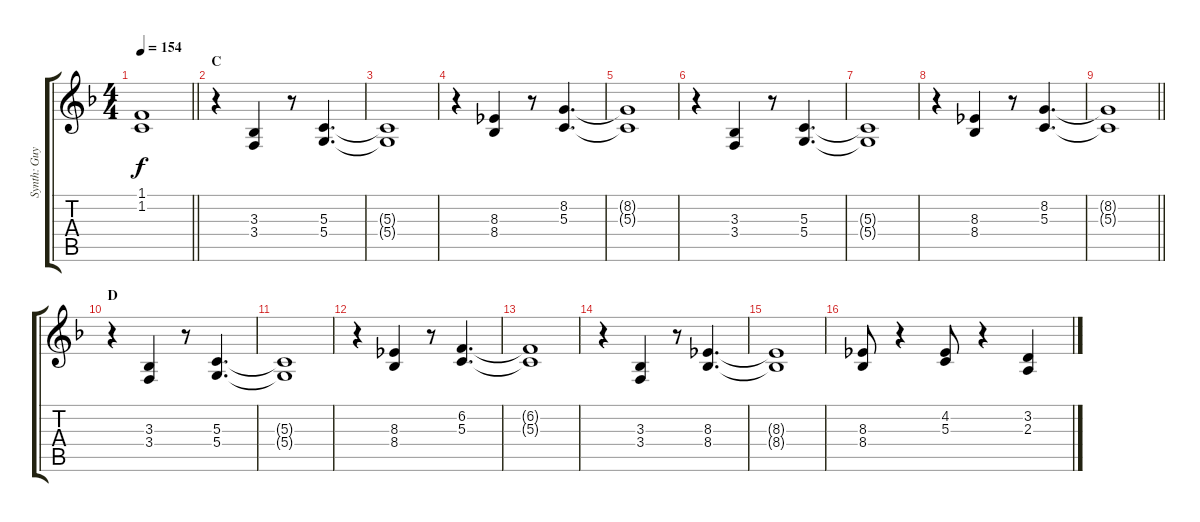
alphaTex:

\track ("Synth: Guy" "Synth: Guy") {instrument synthstrings1}
\staff {score tabs}
\tuning (E4 B3 G3 D3 A2 E2) {hide}
\ts (4 4)
\tempo 154
\clef g2
\barLineRight lightlight
\ks f
(1.1{t} 1.2{t}).1{dy f} |
\section ("" "C")
r.4 (3.3 3.4).4 r.8 (5.3 5.4).4{d} |
(5.3{t} 5.4{t}).1 |
r.4 (8.3 8.4).4 r.8 (8.2 5.3).4{d} |
(8.2{t} 5.3{t}).1 |
r.4 (3.3 3.4).4 r.8 (5.3 5.4).4{d} |
(5.3{t} 5.4{t}).1 |
r.4 (8.3 8.4).4 r.8 (8.2 5.3).4{d} |
\barLineRight lightlight
(8.2{t} 5.3{t}).1 |
\section ("" "D")
r.4 (3.3 3.4).4 r.8 (5.3 5.4).4{d} |
(5.3{t} 5.4{t}).1 |
r.4 (8.3 8.4).4 r.8 (6.2 5.3).4{d} |
(6.2{t} 5.3{t}).1 |
r.4 (3.3 3.4).4 r.8 (8.3 8.4).4{d} |
(8.3{t} 8.4{t}).1 |
(8.3 8.4).8 r.4 (4.2 5.3).8 r.4 (3.2 2.3).4
